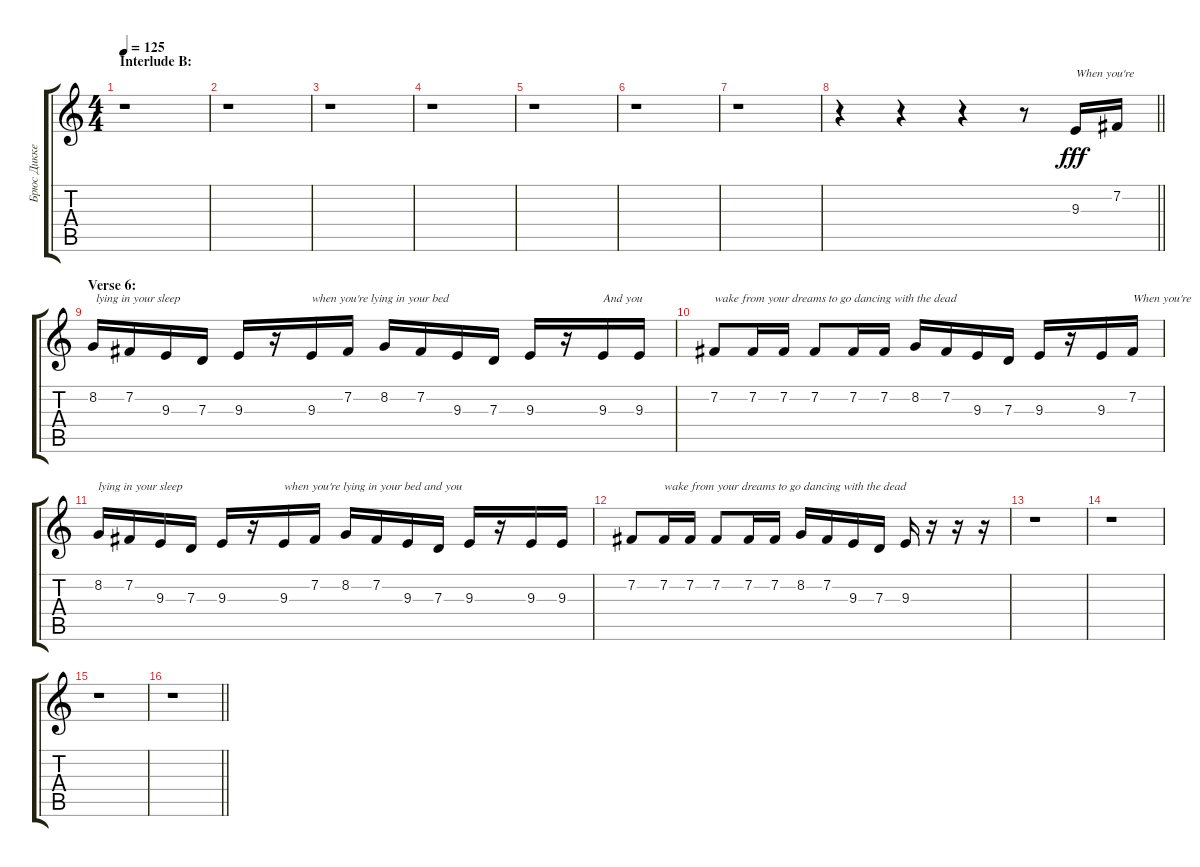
\track ("Брюс Диккенс" "Брюс Дикке") {instrument altosax}
\staff {score tabs}
\tuning (E4 B3 G3 D3 A2 E2) {hide}
\ts (4 4)
\section ("" "Interlude B:")
\tempo 125
\clef g2
\ks c
r.1{dy fff} |
r.1 |
r.1 |
r.1 |
r.1 |
r.1 |
r.1 |
\barLineRight lightlight
r.4 r.4 r.4 r.8 9.3.16{txt "When you're"} 7.2.16 |
\section ("" "Verse 6:")
8.2.16{txt " lying in your sleep"} 7.2.16 9.3.16 7.3.16 9.3.16 r.16 9.3.16{txt "when you're lying in your bed"} 7.2.16 8.2.16 7.2.16 9.3.16 7.3.16 9.3.16 r.16 9.3.16{txt "And you"} 9.3.16 |
7.2.8{txt "wake from your dreams to go dancing with the dead"} 7.2.16 7.2.16 7.2.8 7.2.16 7.2.16 8.2.16 7.2.16 9.3.16 7.3.16 9.3.16 r.16 9.3.16 7.2.16{txt "When you're"} |
8.2.16{txt "lying in your sleep"} 7.2.16 9.3.16 7.3.16 9.3.16 r.16 9.3.16{txt "when you're lying in your bed and you"} 7.2.16 8.2.16 7.2.16 9.3.16 7.3.16 9.3.16 r.16 9.3.16 9.3.16 |
7.2.8 7.2.16{txt "wake from your dreams to go dancing with the dead "} 7.2.16 7.2.8 7.2.16 7.2.16 8.2.16 7.2.16 9.3.16 7.3.16 9.3.16 r.16 r.16 r.16 |
r.1 |
r.1 |
r.1 |
\barLineRight lightlight
r.1
